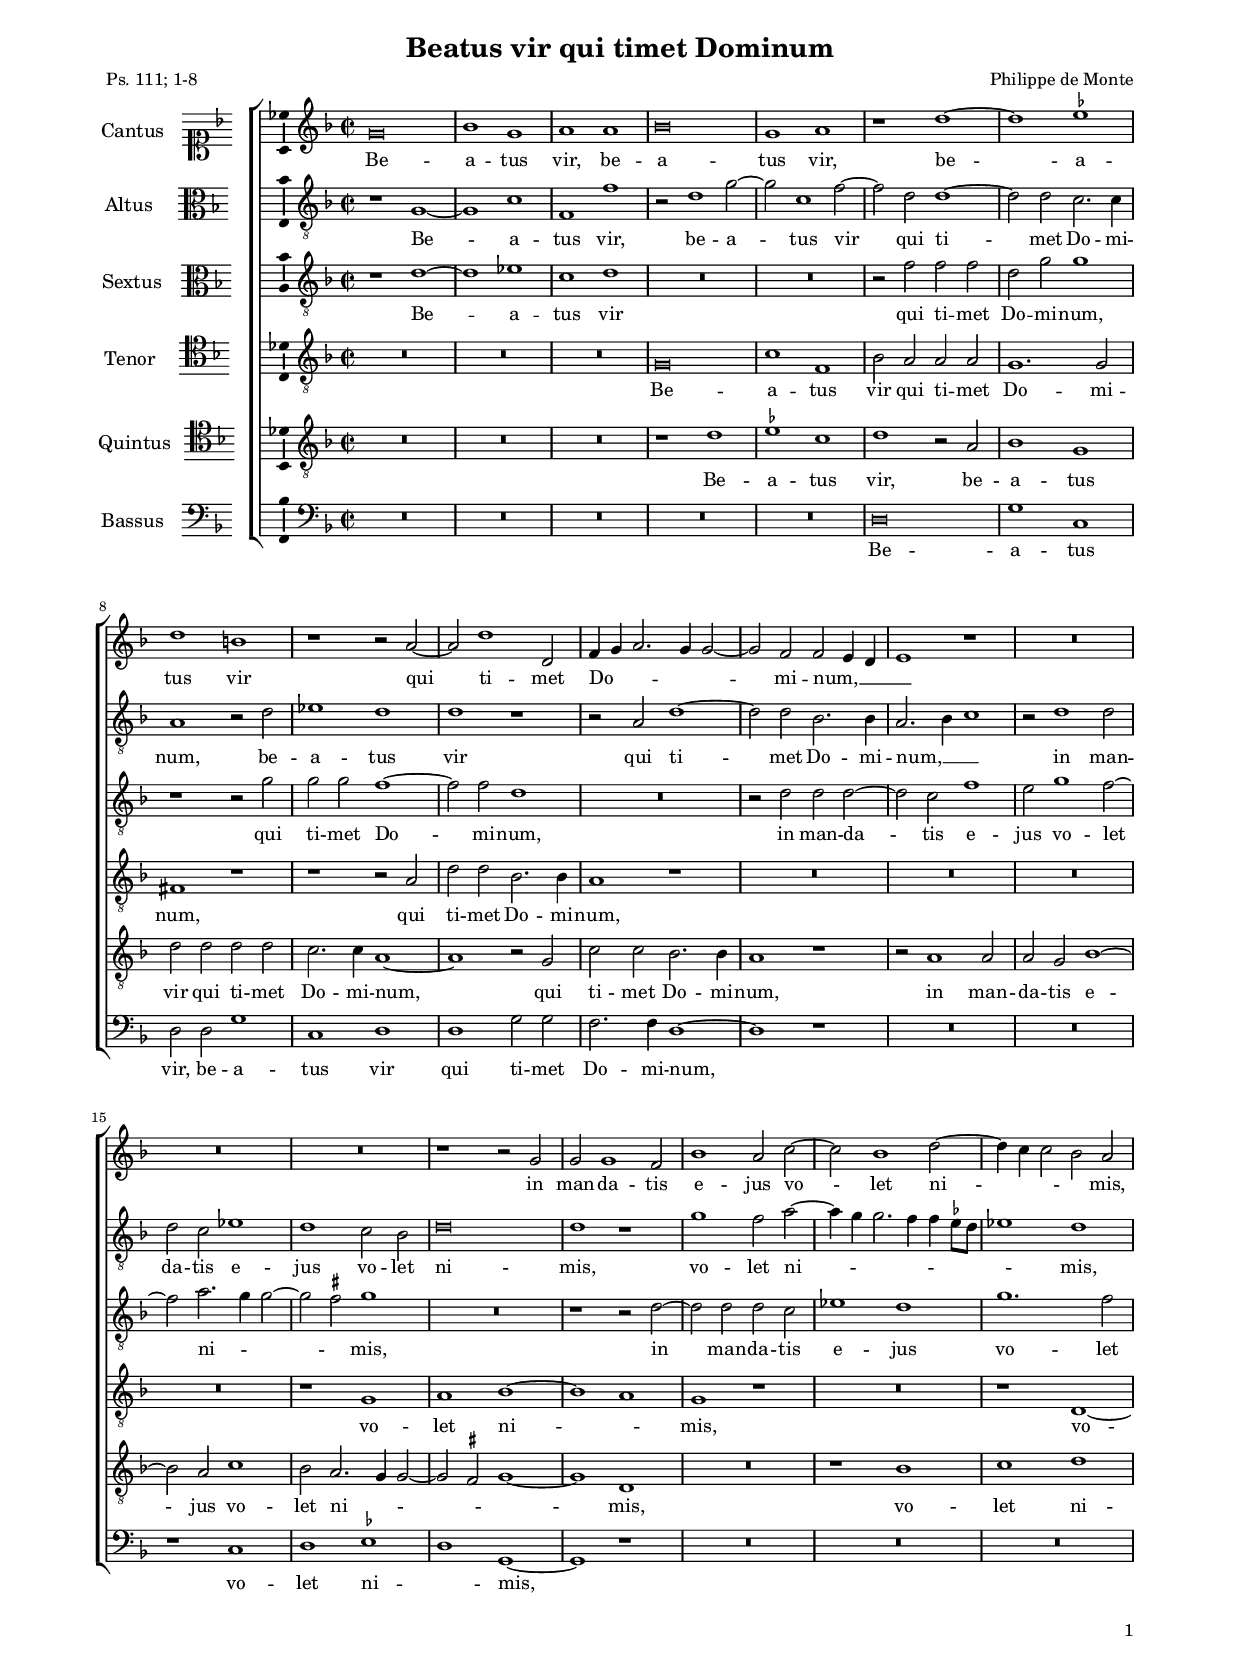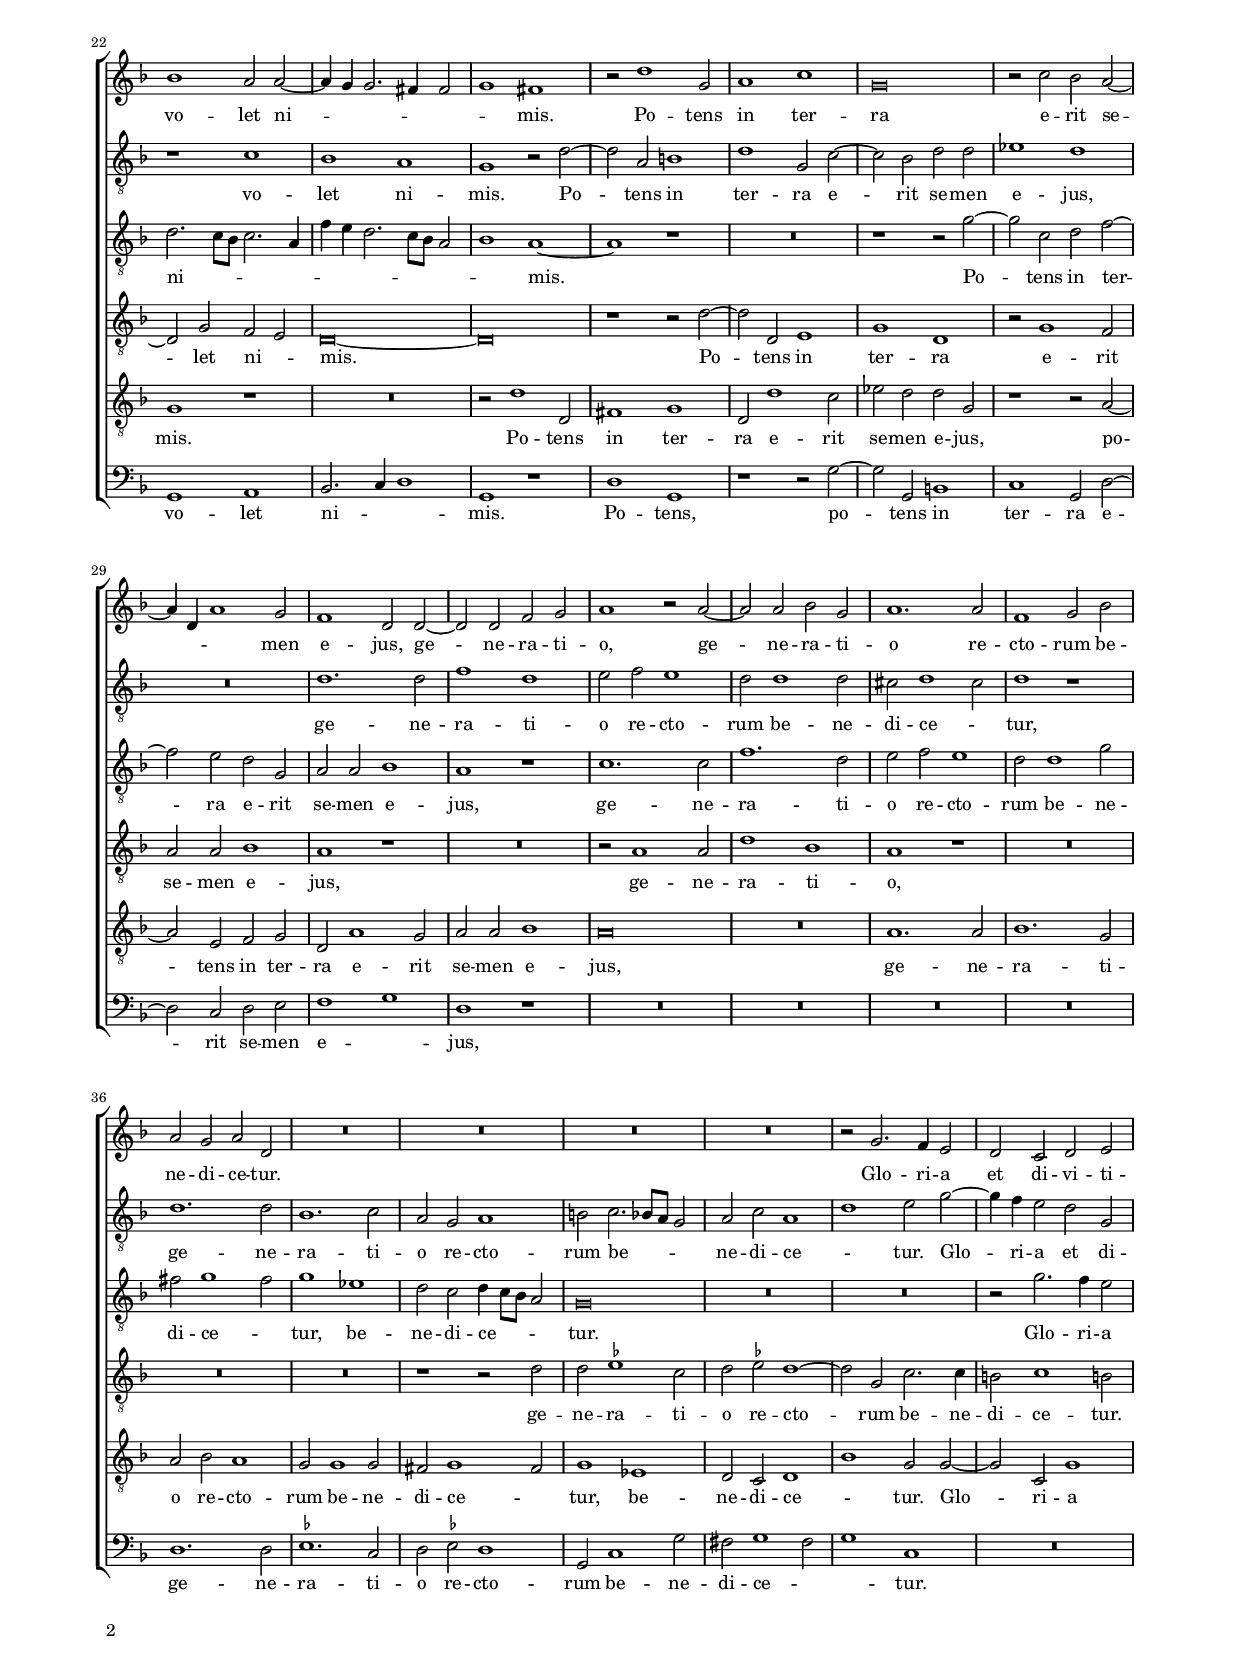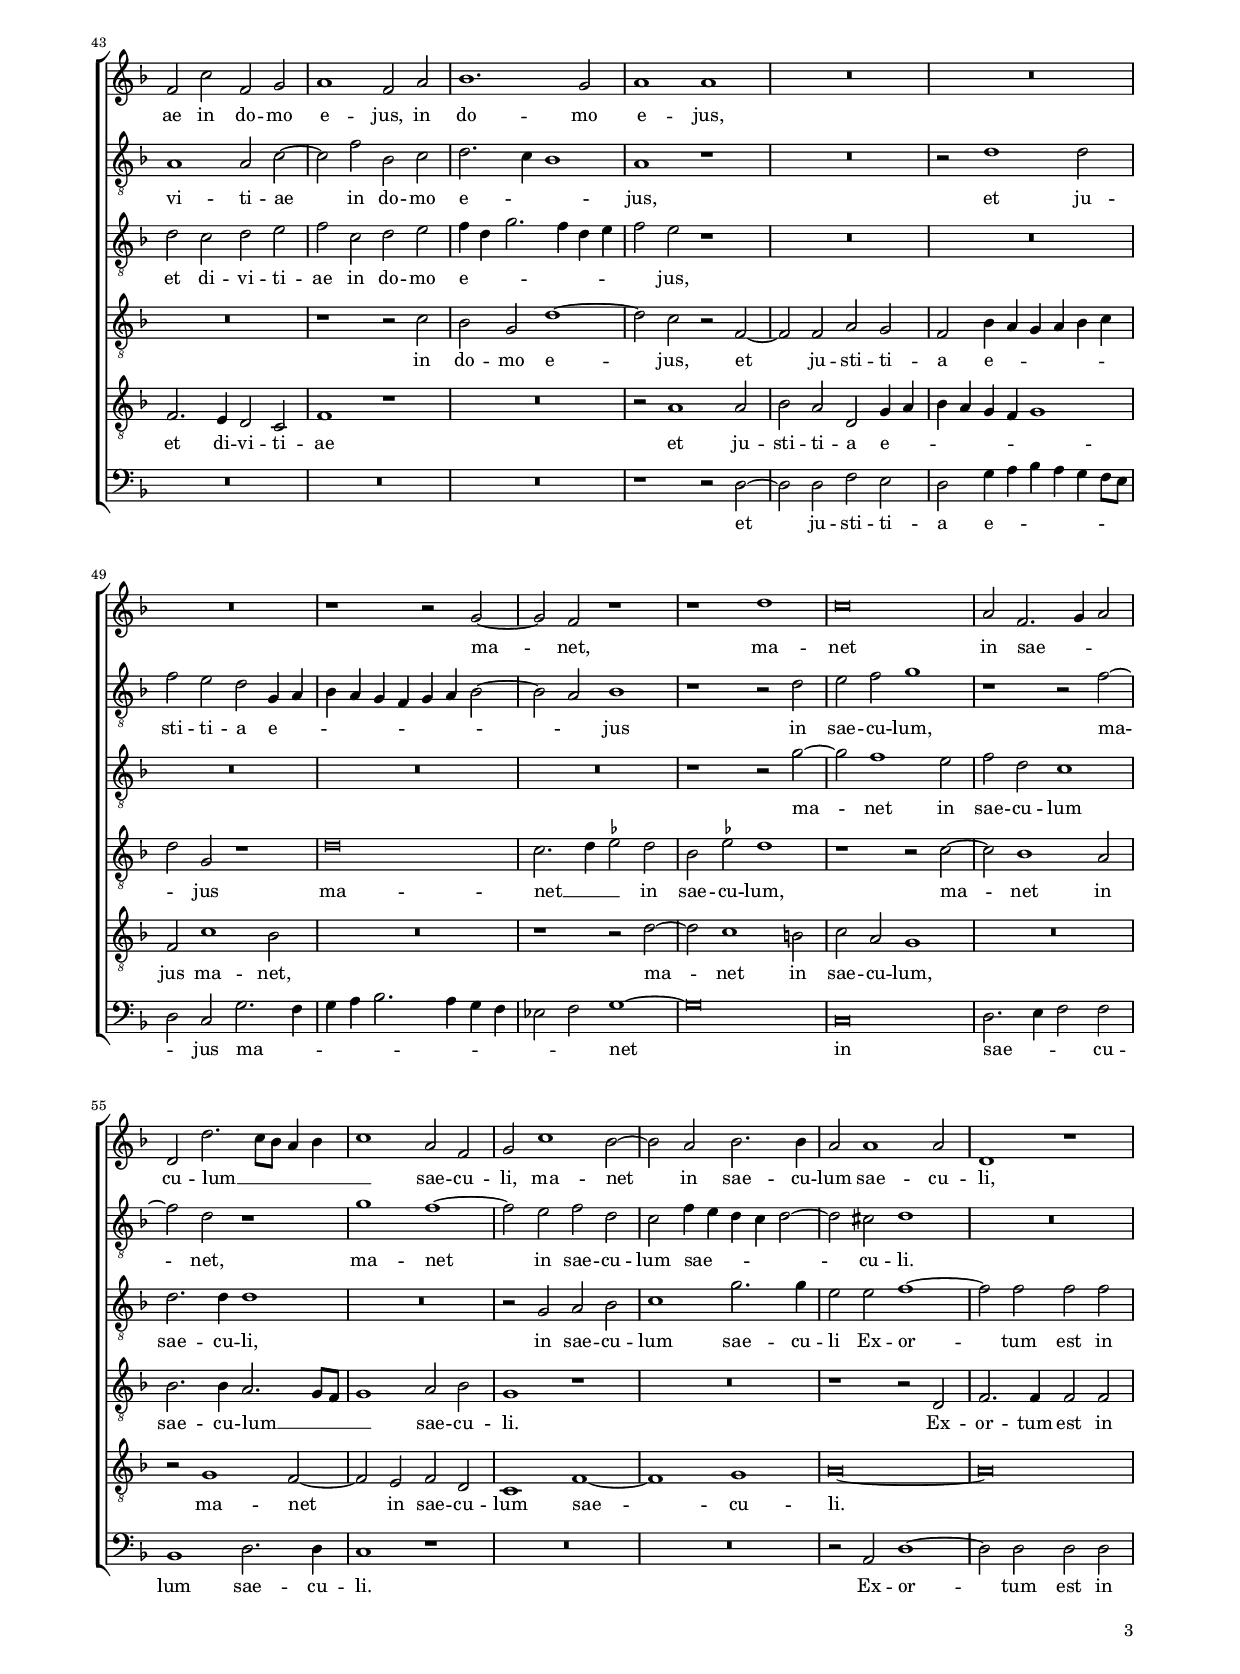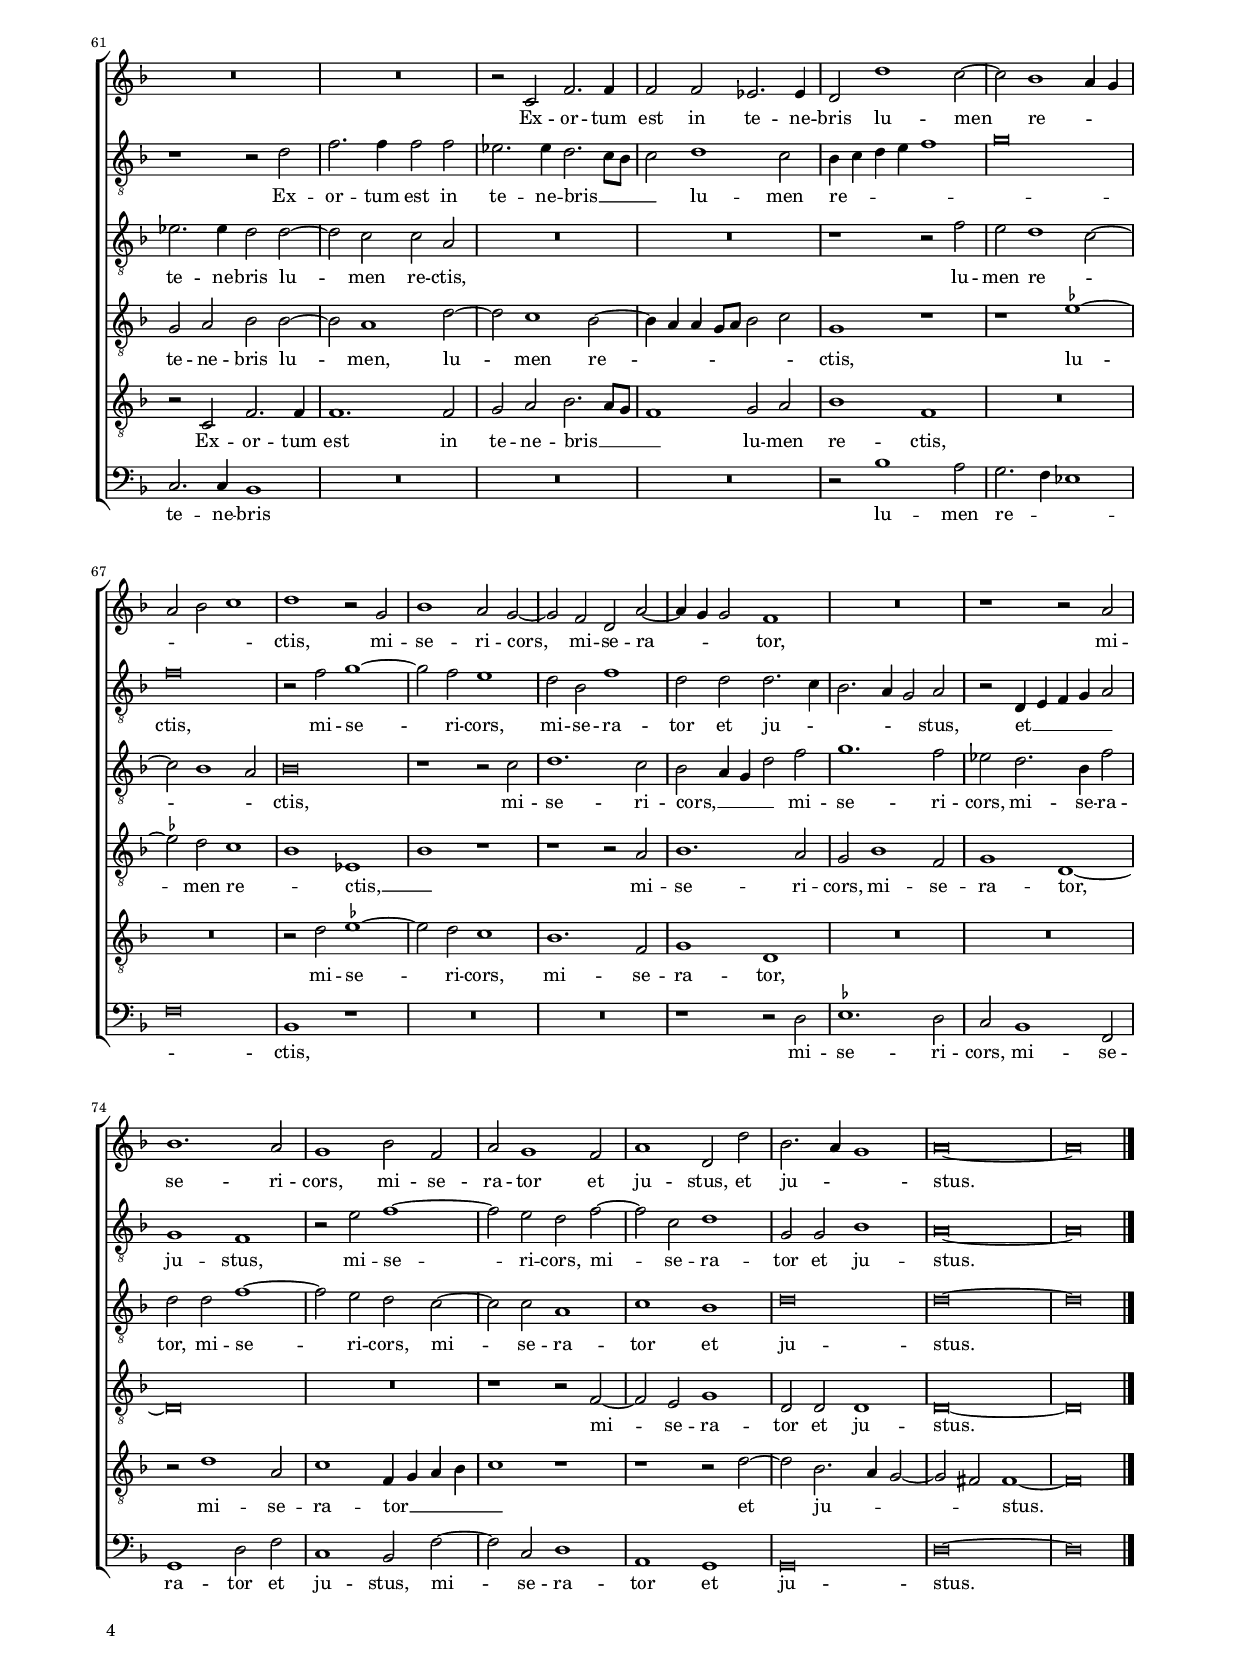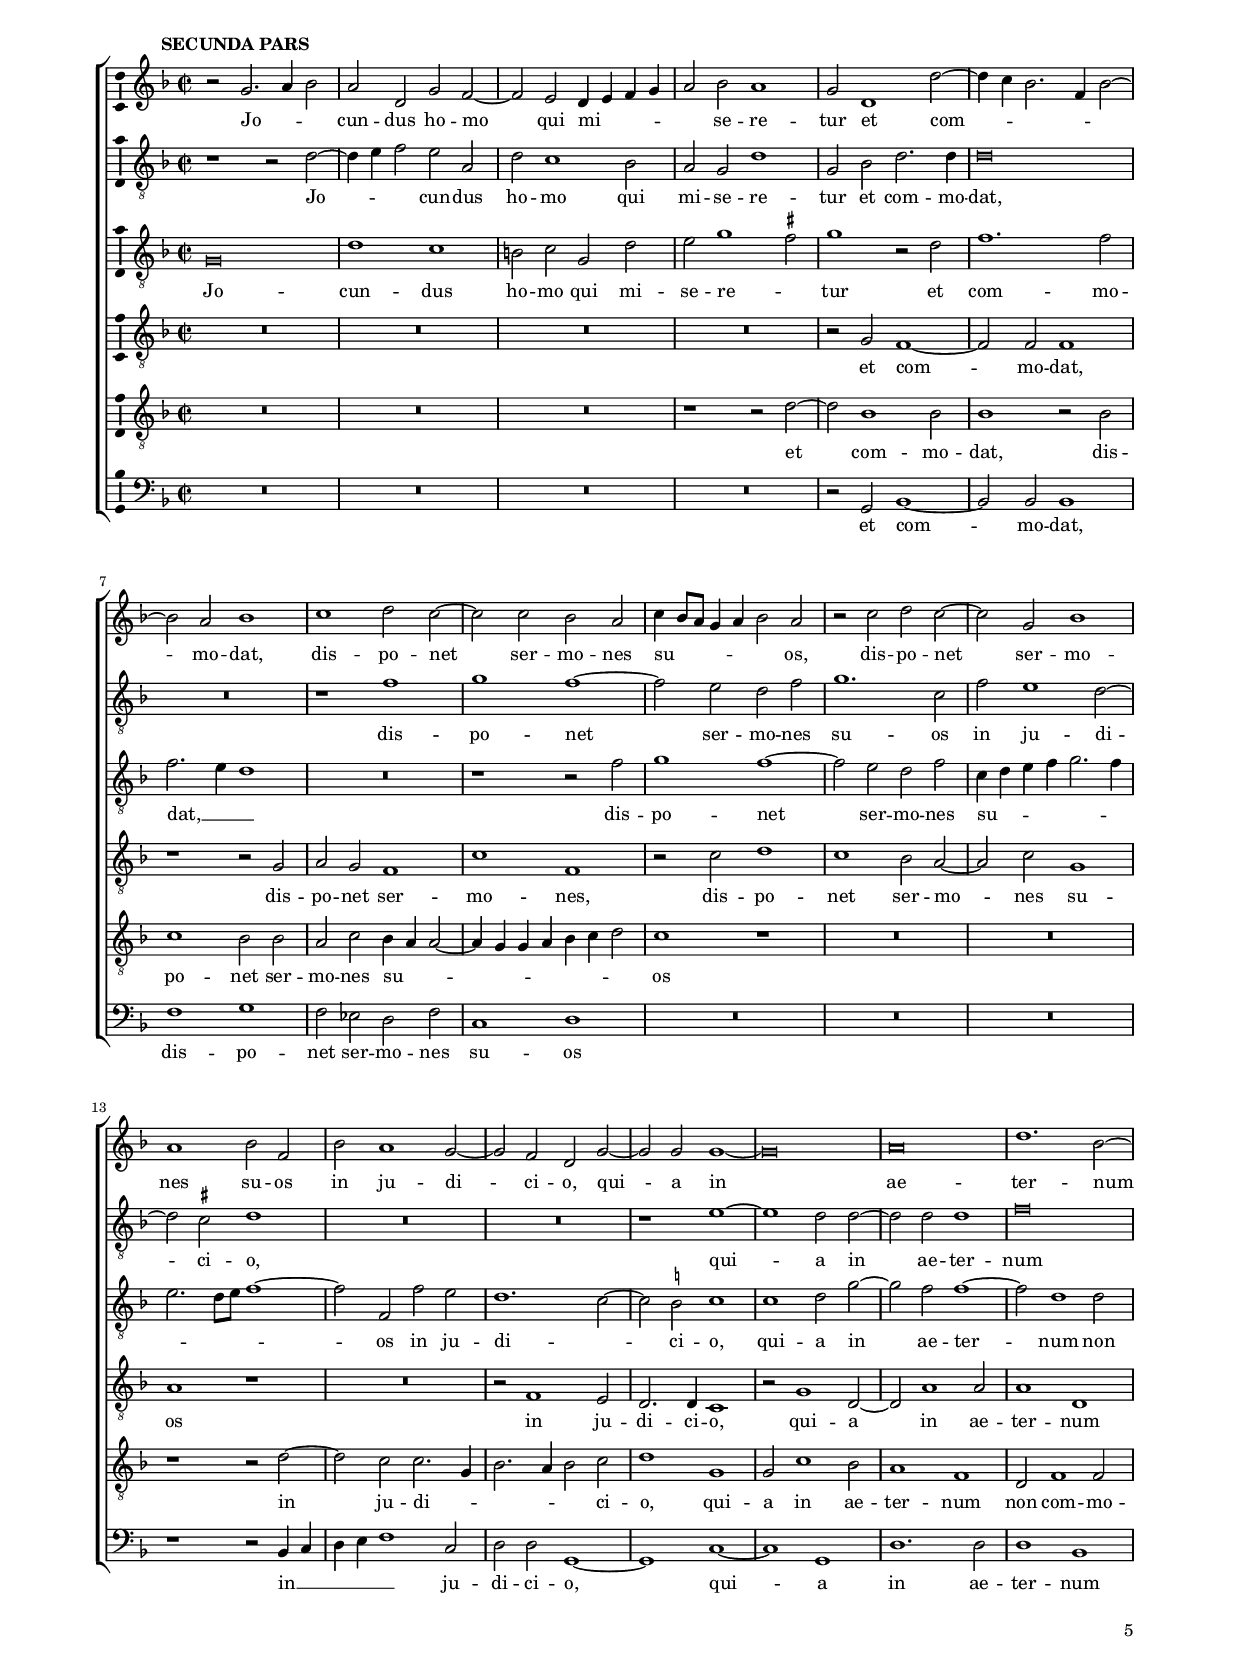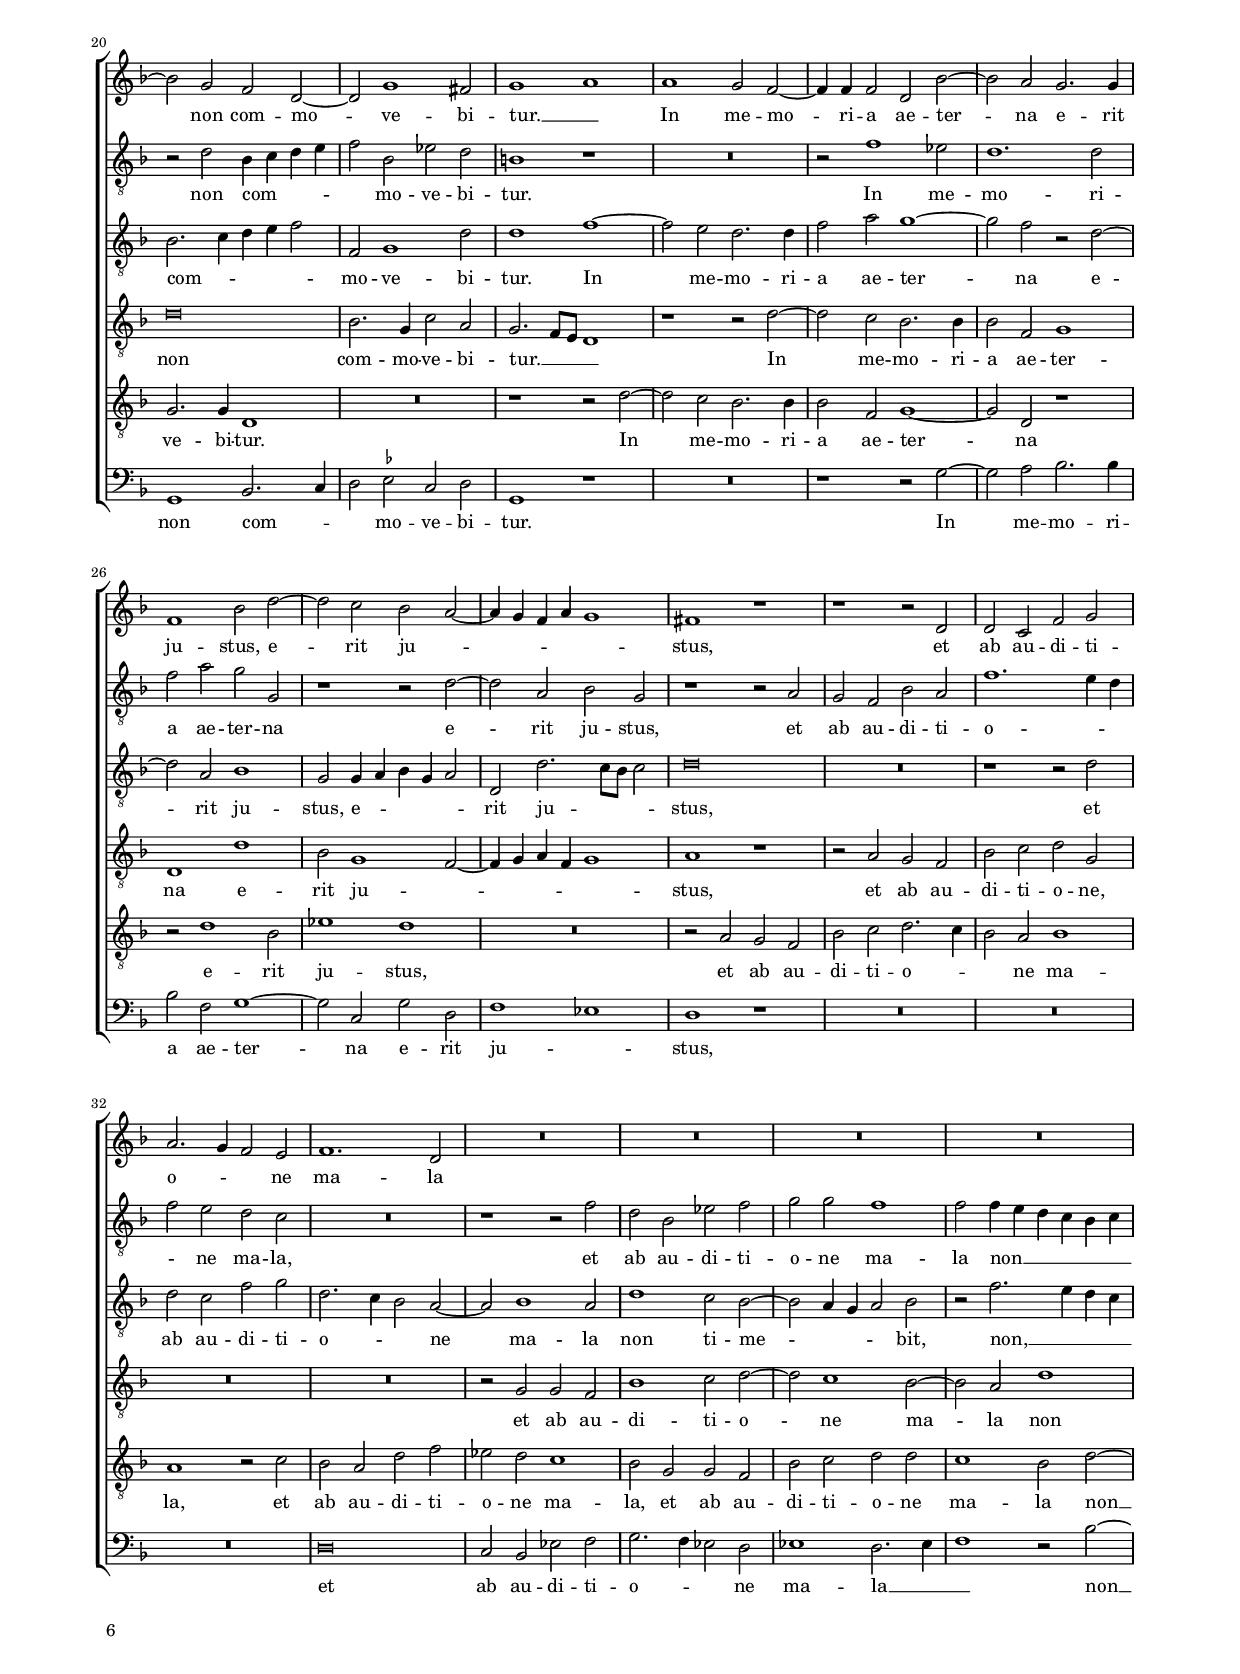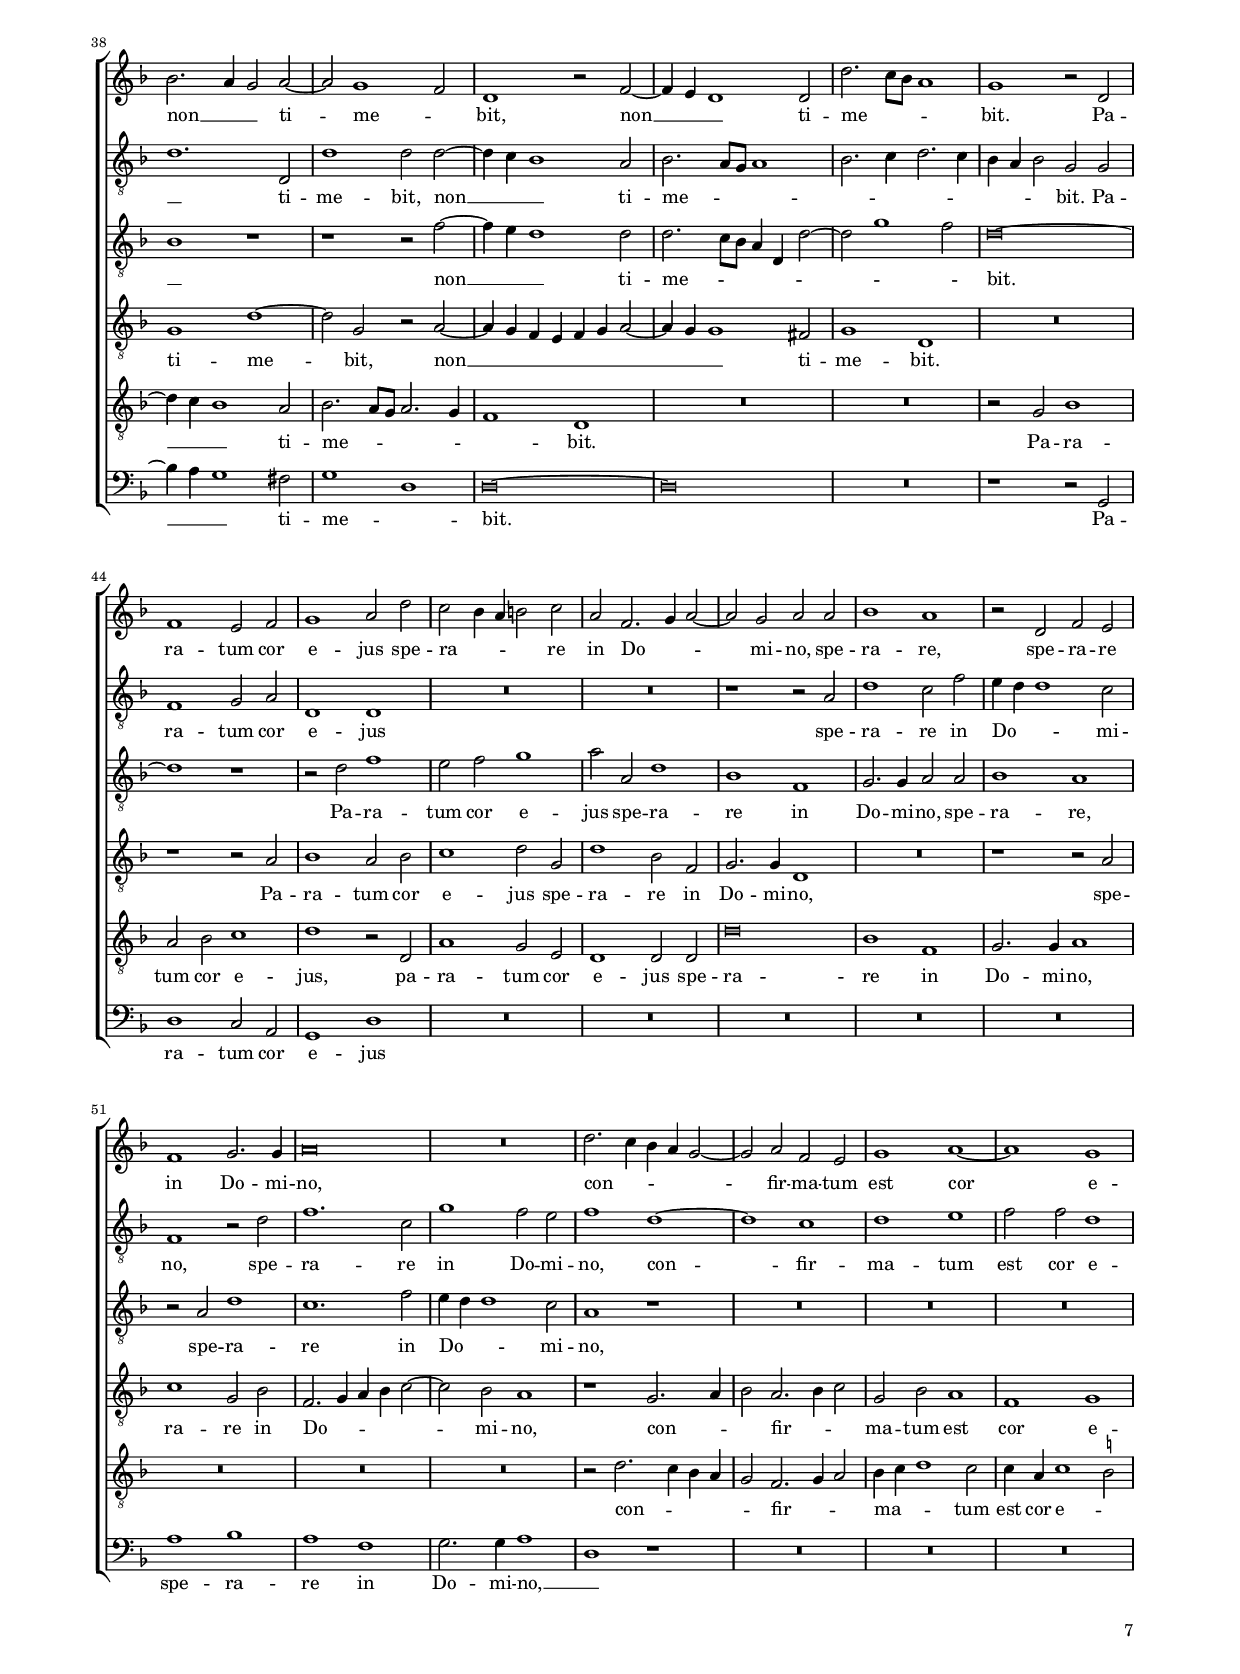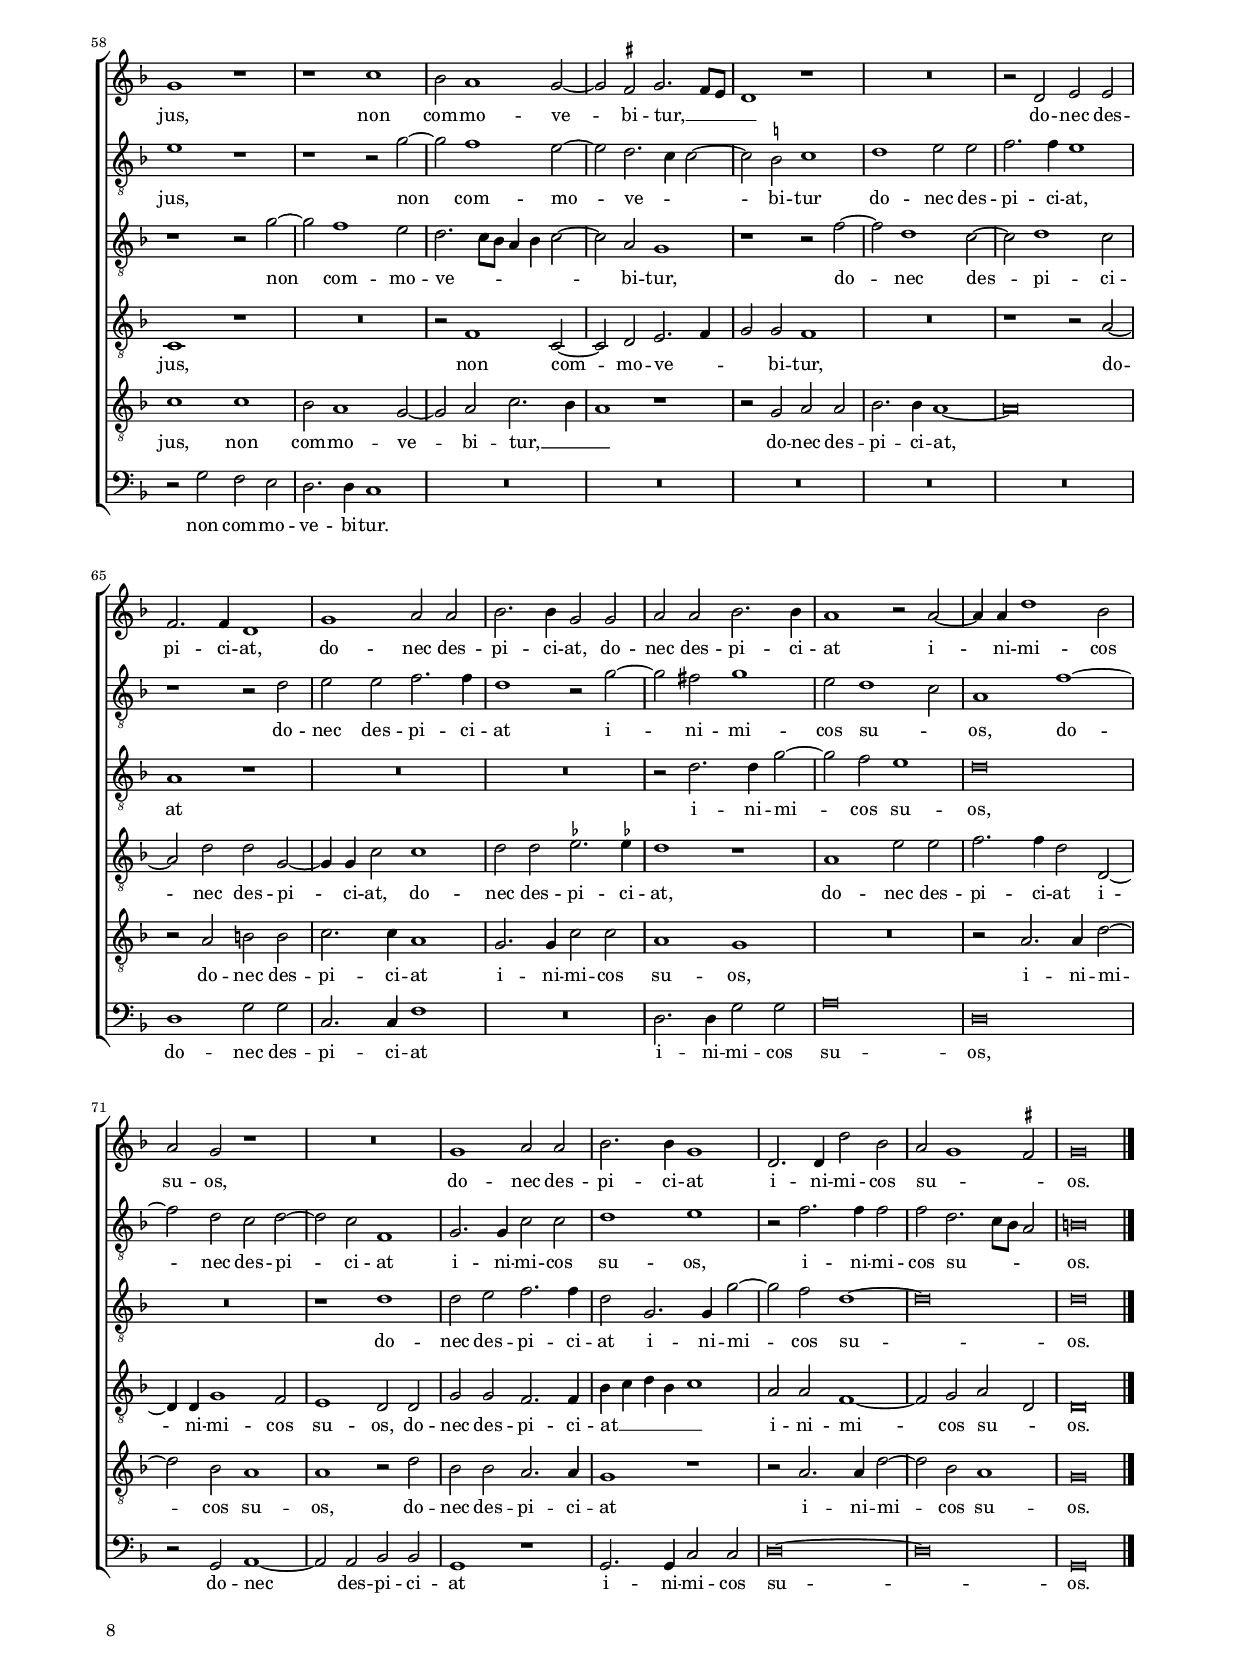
\header
{
  title="Beatus vir qui timet Dominum"
  poet = "Ps. 111; 1-8"
  composer="Philippe de Monte"
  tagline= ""
}

\version "2.22.2"
\language deutsch
#(set-global-staff-size 15)
% #(set-default-paper-size "letter")
#(ly:set-option 'point-and-click #f)


	ficta = { \once \set suggestAccidentals = ##t }
	
	forget = #(define-music-function (music) (ly:music?) #{
		\accidentalStyle forget
		$music
		\accidentalStyle default
		#})


\paper
	{
	top-margin = 1.5 \cm
	bottom-margin = 1 \cm
	left-margin = 1.8 \cm
	right-margin = 1.8 \cm
	ragged-bottom = ##f
	ragged-last-bottom = ##f
	print-page-number = ##f
	score-system-spacing = #'((basic-distance . 17) (minimum-distance . 14) (padding . 5) (strechability . 250))
	system-system-spacing = #'((basic-distance . 17) (minimum-distance . 14) (padding . 5) (strechability . 250))
    oddFooterMarkup=\markup   \fill-line { "" \fromproperty #'page:page-number-string }
    evenFooterMarkup=\markup  \fill-line { \fromproperty #'page:page-number-string "" }
    last-bottom-spacing = #'((basic-distance . 12) (minimum-distance . 7) (padding . 4))
	systems-per-page = 3
%   page-count = 6
%	min-systems-per-page = 3
	}

global = {
    % \set Staff.autoBeaming = ##f
	\key f \major
	\time 2/2 \set Score.measureLength = #(ly:make-moment 2/1)
    \set Score.tempoHideNote = ##t
    \tempo 2 = 90
    \skip 1*2*80 \bar "|."
	}


incipitcantus = \markup { \score {
	{
	\set Staff.instrumentName = \markup { \fontsize #1 "Cantus" }
	\key f \major
	\clef soprano
	s4 \bar ""
	}
	\layout  {
	raggedright = ##t
	indent = 1.6 \cm
	line-width = 2.4 \cm
	\context { \Staff \remove Time_signature_engraver }
	\override Staff.Clef.Y-extent = #'(0 . 0)
	}} \hspace #1 }

     
incipitaltus = \markup { \score {
	{
	\set Staff.instrumentName = \markup { \fontsize #1 "Altus" }
	\key f \major
	\clef alto
	s4 \bar ""
	}
	\layout  {
	raggedright = ##t
	indent = 1.6 \cm
	line-width = 2.4 \cm
	\context { \Staff \remove Time_signature_engraver }
	\override Staff.Clef.Y-extent = #'(0 . 0)
	}} \hspace #1 }


incipitsextus = \markup { \score {
	{
	\set Staff.instrumentName = \markup { \fontsize #1 "Sextus" }
	\key f \major
	\clef alto
	s4 \bar ""
	}
	\layout  {
	raggedright = ##t
	indent = 1.6 \cm
	line-width = 2.4 \cm
	\context { \Staff \remove Time_signature_engraver }
	\override Staff.Clef.Y-extent = #'(0 . 0)
	}} \hspace #1 }


incipittenor = \markup { \score {
	{
	\set Staff.instrumentName = \markup { \fontsize #1 "Tenor" }
	\key f \major
	\clef tenor
	s4 \bar ""
	}
	\layout  {
	raggedright = ##t
	indent = 1.6 \cm
	line-width = 2.4 \cm
	\context { \Staff \remove Time_signature_engraver }
	\override Staff.Clef.Y-extent = #'(0 . 0)
	}} \hspace #1 }
      
      
incipitquintus = \markup { \score {
	{
	\set Staff.instrumentName = \markup { \fontsize #1 "Quintus" }
	\key f \major
	\clef tenor
	s4 \bar ""
	}
	\layout  {
	raggedright = ##t
	indent = 1.6 \cm
	line-width = 2.4 \cm
	\context { \Staff \remove Time_signature_engraver }
	\override Staff.Clef.Y-extent = #'(0 . 0)
	}} \hspace #1 }
      
      
incipitbassus = \markup { \score {
	{
	\set Staff.instrumentName = \markup { \fontsize #1 "Bassus" }
	\key f \major
	\clef bass
	s4 \bar ""
	}
	\layout  {
	raggedright = ##t
	indent = 1.6 \cm
	line-width = 2.4 \cm
	\context { \Staff \remove Time_signature_engraver }
	\override Staff.Clef.Y-extent = #'(0 . 0)
	}} \hspace #1 }


cantus =  \relative c''
	{
	g\breve
	b1 g
	a1 a
	b\breve
%5
	g1 a |
	r1 d~
	d1 \ficta es
	d1 h
	r1 r2 a~
%10
	a2 d1 d,2 |
	f4 g a2. g4 g2~
	g2 f f e4 d
	e1 r
	R\breve
%15
	R\breve |
	R\breve
	r1 r2 g
	g2 g1 f2
	b1 a2 c~
%20
	c2 b1 d2~ |
	d4 c c2 b a
	b1 a2 a~
	a4 g g2. fis4 fis2
	g1 fis
%25
	r2 d'1 g,2 |
	a1 c
	g\breve
	r2 c b a~
	a4 d, a'1 g2
%30
	f1 d2 d~ |
	d2 d f g
	a1 r2 a~
	a2 a b g
	a1. a2
%35
	f1 g2 b |
	a2 g a d,
	R\breve
	R\breve
	R\breve
%40
	R\breve |
	r2 g2. f4 e2
	d2 c d e
	f2 c' f, g
	a1 f2 a
%45
	b1. g2 |
	a1 a
	R\breve
	R\breve
	R\breve
%50
	r1 r2 g~ |
	g2 f r1
	r1 d'
	c\breve
	a2 f2. g4 a2
%55
	d,2 d'2. c8 b a4 b |
	c1 a2 f
	g2 c1 b2~
	b2 a b2. b4
	a2 a1 a2
%60
	d,1 r |
	R\breve
	R\breve
	r2 c f2. f4
	f2 f es2. es4
%65
	d2 d'1 c2~ |
	c2 b1 a4 g
	a2 b c1
	d1 r2 g,
	b1 a2 g~
%70
	g2 f d a'~ |
	a4 g g2 f1
	R\breve
	r1 r2 a
	b1. a2
%75
	g1 b2 f |
	a2 g1 f2
	a1 d,2 d'
	b2. a4 g1
	a\breve~
%80
	a\breve |
	}


altus = \relative c'
	{
	r1 g~
	g1 c
	f,1 f'
	r2 d1 g2~
%5
	g2 c,1 f2~ |
	f2 d d1~
	d2 d c2. c4
	a1 r2 d
	es1 d
%10
	d1 r |
	r2 a d1~
	d2 d b2. b4
	a2. b4 c1
	r2 d1 d2
%15
	d2 c es1 |
	d1 c2 b
	d\breve
	d1 r
	g1 f2 a~
%20
	a4 g g2. f4 f \ficta es8 d |
	es1 d
	r1 c
	b1 a
	g1 r2 d'~
%25
	d2 a h1 |
	d1 g,2 c~
	c2 b d d
	es1 d
	R\breve
%30
	d1. d2 |
	f1 d
	e2 f e1
	d2 d1 d2
	cis2 d1 cis2
%35
	d1 r |
	d1. d2
	b1. c2
	a2 g a1
	h2 c2. b8 a g2
%40
	a2 c a1 |
	d1 e2 g~
	g4 f e2 d g,
	a1 a2 c~
	c2 f b, c
%45
	d2. c4 b1 |
	a1 r
	R\breve
	r2 d1 d2
	f2 e d g,4 a
%50
	b4 a g f g a b2~ |
	b2 a b1
	r1 r2 d
	e2 f g1
	r1 r2 f~
%55
	f2 d r1 |
	g1 f~
	f2 e f d
	c2 f4 e d c d2~
	d2 cis d1
%60
	R\breve |
	r1 r2 d
	f2. f4 f2 f
	es2. es4 d2. c8 b
	c2 d1 c2
%65
	b4 c d e f1 |
	g\breve
	f\breve
	r2 f g1~
	g2 f e1
%70
	d2 b f'1 |
	d2 d d2. c4
	b2. a4 g2 a
	r2 d,4 e f g a2
	g1 f
%75
	r2 e' f1~ |
	f2 e d f~
	f2 c d1
	g,2 g b1
	a\breve~
%80
	a\breve |
	}


sextus =  \relative c'
	{
	r1 d~
	d1 es
	c1 d
	R\breve
%5
	R\breve |
	r2 f f f
	d2 g g1
	r1 r2 g
	g2 g f1~
%10
	f2 f d1 |
	R\breve
	r2 d d d~
	d2 c f1
	e2 g1 f2~
%15
	f2 a2. g4 g2~ |
	g2 \ficta fis g1
	R\breve
	r1 r2 d~
	d2 d d c
%20
	es1 d |
	g1. f2
	d2. c8 b c2. a4
	f'4 e d2. c8 b a2
	b1 a~
%25
	a1 r |
	R\breve
	r1 r2 g'~
	g2 c, d f~
	f2 e d g,
%30
	a2 a b1 |
	a1 r
	c1. c2
	f1. d2
	e2 f e1
%35
	d2 d1 g2 |
	fis2 g1 fis2
	g1 es
	d2 c d4 c8 b a2
	g\breve
%40
	R\breve |
	R\breve
	r2 g'2. f4 e2
	d2 c d e
	f2 c d e
%45
	f4 d g2. f4 d e |
	f2 e r1
	R\breve
	R\breve
	R\breve
%50
	R\breve |
	R\breve
	r1 r2 g~
	g2 f1 e2
	f2 d c1
%55
	d2. d4 d1 |
	R\breve
	r2 g, a b
	c1 g'2. g4
	e2 e f1~
%60
	f2 f f f |
	es2. es4 d2 d~
	d2 c c a
	R\breve
	R\breve
%65
	r1 r2 f' |
	e2 d1 c2~
	c2 b1 a2
	b\breve
	r1 r2 c
%70
	d1. c2 |
	b2 a4 g d'2 f
	g1. f2
	es2 d2. b4 f'2
	d2 d f1~
%75
	f2 e d c~ |
	c2 c a1
	c1 b
	d\breve
	d\breve~
%80
	d\breve |
	}


tenor =  \relative c'
	{
	R\breve
	R\breve
	R\breve
	g\breve
%5
	c1 f, |
	b2 a a a
	g1. g2
	fis1 r
	r1 r2 a
%10
	d2 d b2. b4 |
	a1 r
	R\breve
	R\breve
	R\breve
%15
	R\breve |
	r1 g
	a1 b~
	b1 a
	g1 r
%20
	R\breve |
	r1 d~
	d2 g f e
	d\breve~
	d\breve
%25
	r1 r2 d'~ |
	d2 d, e1
	g1 d
	r2 g1 f2
	a2 a b1
%30
	a1 r |
	R\breve
	r2 a1 a2
	d1 b
	a1 r
%35
	R\breve |
	R\breve
	R\breve
	r1 r2 d
	d2 \ficta es1 c2
%40
	d2 \ficta es d1~ |
	d2 g, c2. c4
	h2 c1 h!2
	R\breve
	r1 r2 c
%45
	b2 g d'1~ |
	d2 c r f,~
	f2 f a g
	f2 b4 a g a b c
	d2 g, r1
%50
	d'\breve |
	c2. d4 \ficta es2 d
	b2 \ficta es d1
	r1 r2 c~
	c2 b1 a2
%55
	b2. b4 a2. g8 f |
	g1 a2 b
	g1 r
	R\breve
	r1 r2 d
%60
	f2. f4 f2 f |
	g2 a b b~
	b2 a1 d2~
	d2 c1 b2~
	b4 a a g8 a b2 c
%65
	g1 r |
	r1 \ficta es'~
	\ficta es2 d c1
	b1 es,
	b'1 r
%70
	r1 r2 a |
	b1. a2
	g2 b1 f2
	g1 d~
	d\breve
%75
	R\breve |
	r1 r2 f~
	f2 e g1
	d2 d d1
	d\breve~
%80
	d\breve |
	}


quintus  =  \relative c'
	{
	R\breve
	R\breve
	R\breve
	r1 d
%5
	\ficta es1 c |
	d1 r2 a
	b1 g
	d'2 d d d
	c2. c4 a1~
%10
	a1 r2 g |
	c2 c b2. b4
	a1 r
	r2 a1 a2
	a2 g b1~
%15
	b2 a c1 |
	b2 a2. g4 g2~
	g2 \ficta fis g1~
	g1 d
	R\breve
%20
	r1 b' |
	c1 d
	g,1 r
	R\breve
	r2 d'1 d,2
%25
	fis1 g |
	d2 d'1 c2
	es2 d d g,
	r1 r2 a~
	a2 e f g
%30
	d2 a'1 g2 |
	a2 a b1
	a\breve
	R\breve
	a1. a2
%35
	b1. g2
	a2 b a1 |
	g2 g1 g2
	fis2 g1 fis2
	g1 es
%40
	d2 c d1
	b'1 g2 g~ |
	g2 c, g'1
	f2. e4 d2 c
	f1 r
%45
	R\breve
	r2 a1 a2 |
	b2 a d, g4 a
	b4 a g f g1
	f2 c'1 b2
%50
	R\breve
	r1 r2 d~ |
	d2 c1 h2
	c2 a g1
	R\breve
%55
	r2 g1 f2~
	f2 e f d |
	c1 f~
	f1 g
	a\breve~
%60
	a\breve
	r2 c, f2. f4 |
	f1. f2
	g2 a b2. a8 g
	f1 g2 a
%65
	b1 f
	R\breve |
	R\breve
	r2 d' \ficta es1~
	\ficta es2 d c1
%70
	b1. f2
	g1 d |
	R\breve
	R\breve
	r2 d'1 a2
%75
	c1 f,4 g a b
	c1 r |
	r1 r2 d~
	d2 b2. a4 g2~
	g2 fis fis1~
%80
	fis\breve |
	}


bassus  =  \relative c
	{
	R\breve
	R\breve
	R\breve
	R\breve
%5
	R\breve |
	d\breve
	g1 c,
	d2 d g1
	c,1 d
%10
	d1 g2 g |
	f2. f4 d1~
	d1 r
	R\breve
	R\breve
%15
	r1 c |
	d1 \ficta es
	d1 g,~
	g1 r
	R\breve
%20
	R\breve |
	R\breve
	g1 a
	b2. c4 d1
	g,1 r
%25
	d'1 g, |
	r1 r2 g'~
	g2 g, h1
	c1 g2 d'~
	d2 c d e
%30
	f1 g |
	d1 r
	R\breve
	R\breve
	R\breve
%35
	R\breve |
	d1. d2
	\ficta es1. c2
	d2 \ficta es d1
	g,2 c1 g'2
%40
	fis2 g1 fis2 |
	g1 c,
	R\breve
	R\breve
	R\breve
%45
	R\breve |
	r1 r2 d~
	d2 d f e
	d2 g4 a b a g f8 e
	d2 c g'2. f4
%50
	g4 a b2. a4 g f |
	es2 f g1~
	g\breve
	c,\breve
	d2. e4 f2 f
%55
	b,1 d2. d4 |
	c1 r
	R\breve
	R\breve
	r2 a d1~
%60
	d2 d d d |
	c2. c4 b1
	R\breve
	R\breve
	R\breve
%65
	r2 b'1 a2 |
	g2. f4 es1
	f\breve
	b,1 r
	R\breve
%70
	R\breve |
	r1 r2 d
	\ficta es1. d2
	c2 b1 f2
	g1 d'2 f
%75
	c1 b2 f'~ |
	f2 c d1
	a1 g
	g\breve
	d'\breve~
%80
	d\breve |
	}


lyricscantus = \lyricmode {
	Be -- a -- tus vir,
    be -- a -- tus vir,
    be -- a -- tus vir
    qui ti -- met Do -- _ _ _ _ mi -- num, __ _ _ _
    in man -- da -- tis e -- jus vo -- let ni -- _ _ _ mis,
    vo -- let ni -- _ _ _ _ _ mis.
    Po -- tens in ter -- ra e -- rit se -- _ _ men e -- jus,
    ge -- ne -- ra -- ti -- o,
    ge -- ne -- ra -- ti -- o re -- cto -- rum be -- ne -- di -- ce -- tur.
    Glo -- ri -- a et di -- vi -- ti -- ae in do -- mo e -- jus,
    in do -- mo e -- jus,
    ma -- net,
    ma -- net in sae -- _ _ cu -- lum __ _ _ _ _ _ sae -- cu -- li,
    ma -- net in sae -- cu -- lum sae -- cu -- li,
    Ex -- or -- tum est in te -- ne -- bris lu -- men re -- _ _ _ _ _ ctis,
    mi -- se -- ri -- cors, mi -- se -- ra -- _ _ tor,
    mi -- se -- ri -- cors, mi -- se -- ra -- tor et ju -- stus,
    et ju -- _ _ stus.
    }


lyricsaltus = \lyricmode {
	Be -- a -- tus vir,
    be -- a -- tus vir
    qui ti -- met Do -- mi -- num,
    be -- a -- tus vir qui ti -- met Do -- mi -- num, __ _ _
    in man -- da -- tis e -- jus vo -- let ni -- mis,
    vo -- let ni -- _ _ _ _ _ _ _ mis,
    vo -- let ni -- mis.
    Po -- tens in ter -- ra e -- rit se -- men e -- jus,
    ge -- ne -- ra -- ti -- o re -- cto -- rum be -- ne -- di -- ce -- _ tur,
    ge -- ne -- ra -- ti -- o re -- cto -- rum be -- _ _ _ ne -- di -- ce -- _ tur.
    Glo -- ri -- a et di -- vi -- ti -- ae in do -- mo e -- _ _ jus,
    et ju -- sti -- ti -- a e -- _ _ _ _ _ _ _ _ _ jus
    in sae -- cu -- lum,
    ma -- net,
    ma -- net in sae -- cu -- lum sae -- _ _ _ _ cu -- li.
    Ex -- or -- tum est in te -- ne -- bris __ _ _ _ lu -- men re -- _ _ _ _ _ ctis,
    mi -- se -- ri -- cors, mi -- se -- ra -- tor et ju -- _ _ _ _ stus,
    et __ _ _ _ _ ju -- stus,
    mi -- se -- ri -- cors, mi -- se -- ra -- tor et ju -- stus.
	}
	
	
lyricssextus = \lyricmode {
	Be -- a -- tus vir qui ti -- met Do -- mi -- num,
    qui ti -- met Do -- mi -- num,
    in man -- da -- tis e -- jus vo -- let ni -- _ _ _ mis,
    in man -- da -- tis e -- jus vo -- let ni -- _ _ _ _ _ _ _ _ _ _ _ mis.
    Po -- tens in ter -- ra e -- rit se -- men e -- jus,
    ge -- ne -- ra -- ti -- o re -- cto -- rum be -- ne -- di -- ce -- _ tur,
    be -- ne -- di -- ce -- _ _ _ tur.
    Glo -- ri -- a et di -- vi -- ti -- ae in do -- mo e -- _ _ _ _ _ _ jus,
    ma -- net in sae -- cu -- lum sae -- cu -- li,
    in sae -- cu -- lum sae -- cu -- li
    Ex -- or -- tum est in te -- ne -- bris lu -- men re -- ctis,
    lu -- men re -- _ _ _ ctis,
    mi -- se -- ri -- cors, __ _ _ _ 
    mi -- se -- ri -- cors, mi -- se -- ra -- tor,
    mi -- se -- ri -- cors, mi -- se -- ra -- tor et ju -- stus.
	}


lyricstenor = \lyricmode {
	Be -- a -- tus vir qui ti -- met Do -- mi -- num,
    qui ti -- met Do -- mi -- num,
    vo -- let ni -- _ mis,
    vo -- let ni -- _ mis.
    Po -- tens in ter -- ra e -- rit se -- men e -- jus,
    ge -- ne -- ra -- ti -- o,
    ge -- ne -- ra -- ti -- o re -- cto -- rum be -- ne -- di -- ce -- tur.
    in do -- mo e -- jus,
    et ju -- sti -- ti -- a e -- _ _ _ _ _ _ jus
    ma -- net __ _ _ in sae -- cu -- lum,
    ma -- net in sae -- cu -- lum __ _ _ _ sae -- cu -- li.
    Ex -- or -- tum est in te -- ne -- bris lu -- men,
    lu -- men re -- _ _ _ _ _ _ ctis,
    lu -- men re -- _ ctis, __ _
    mi -- se -- ri -- cors, mi -- se -- ra -- tor,
    mi -- se -- ra -- tor et ju -- stus.
	}


lyricsquintus = \lyricmode {
	Be -- a -- tus vir,
    be -- a -- tus vir
    qui ti -- met Do -- mi -- num,
    qui ti -- met Do -- mi -- num,
    in man -- da -- tis e -- jus vo -- let ni -- _ _ _ _ mis,
    vo -- let ni -- mis.
    Po -- tens in ter -- ra e -- rit se -- men e -- jus,
    po -- tens in ter -- ra e -- rit se -- men e -- jus,
    ge -- ne -- ra -- ti -- o re -- cto -- rum be -- ne -- di -- ce -- _ tur,
    be -- ne -- di -- ce -- _ tur.
    Glo -- ri -- a et di -- vi -- ti -- ae
    et ju -- sti -- ti -- a e -- _ _ _ _ _ _ jus ma -- net,
    ma -- net in sae -- cu -- lum,
    ma -- net in sae -- cu -- lum sae -- cu -- li.
    Ex -- or -- tum est in te -- ne -- bris __ _ _ _ lu -- men re -- ctis,
    mi -- se -- ri -- cors, mi -- se -- ra -- tor,
    mi -- se -- ra -- tor __ _ _ _ _ et ju -- _ _ _ stus.
	}


lyricsbassus = \lyricmode {
	Be -- a -- tus vir,
    be -- a -- tus vir
    qui ti -- met Do -- mi -- num,
    vo -- let ni -- _ mis,
    vo -- let ni -- _ _ mis.
    Po -- tens,
    po -- tens in ter -- ra e -- rit se -- men e -- _ jus,
    ge -- ne -- ra -- ti -- o re -- cto -- rum be -- ne -- di -- ce -- _ _ tur.
    et ju -- sti -- ti -- a e -- _ _ _ _ _ _ _ jus
    ma -- _ _ _ _ _ _ _ _ _ net in sae -- _ _ cu -- lum sae -- cu -- li.
    Ex -- or -- tum est in te -- ne -- bris lu -- men re -- _ _ _ ctis,
    mi -- se -- ri -- cors, mi -- se -- ra -- tor et ju -- stus,
    mi -- se -- ra -- tor et ju -- stus.
	}


\score
{  
    \transpose c c {
	\new ChoirStaff \with { \override StaffGrouper.staff-staff-spacing.basic-distance = #12 }
	<<

	\new Staff << \global
	\new Voice="v1" {
		\set Staff.instrumentName=\incipitcantus
		\set Staff.midiInstrument = "reed organ"
		\clef violin
		\cantus }
	\new Lyrics \lyricsto "v1" {\lyricscantus }
	>>


	\new Staff << \global
	\new Voice="v2" {
		\set Staff.instrumentName=\incipitaltus
		\set Staff.midiInstrument = "reed organ"
        \clef "G_8" % violin
		\altus}
	\new Lyrics \lyricsto "v2" {\lyricsaltus }
	>>    
    

	\new Staff << \global
	\new Voice="v6" {
		\set Staff.instrumentName=\incipitsextus
		\set Staff.midiInstrument = "reed organ"
        \clef "G_8" % violin
		\sextus}
	\new Lyrics \lyricsto "v6" {\lyricssextus }
	>>


	\new Staff << \global
	\new Voice="v3" {
		\set Staff.instrumentName=\incipittenor
		\set Staff.midiInstrument = "reed organ"
		\clef "G_8"
		\tenor }
	\new Lyrics \lyricsto "v3" {\lyricstenor }
	>>


	\new Staff << \global
	\new Voice="v5" {
		\set Staff.instrumentName=\incipitquintus
		\set Staff.midiInstrument = "reed organ"
		\clef "G_8"
		\quintus}
	\new Lyrics \lyricsto "v5" {\lyricsquintus }
	>>


	\new Staff << \global
	\new Voice="v4" {
		\set Staff.instrumentName=\incipitbassus
		\set Staff.midiInstrument = "reed organ"
		\clef bass 
		\bassus }
	\new Lyrics \lyricsto "v4" {\lyricsbassus}
	>>

	>>
	} % transpose

	\layout
	{
	indent = 2.6 \cm
%	\context { \Lyrics \override VerticalAxisGroup.nonstaff-relatedstaff-spacing.padding = #2 }
%	\context { \Lyrics \override LyricText.font-size = #1 }
  	\context { \Staff \consists "Ambitus_engraver" }
	\context { \Staff \override TimeSignature.break-visibility = #end-of-line-invisible }
	\context { \Score \override BarNumber.padding = #2 }
	\context { \Voice \override NoteHead.style = #'baroque }
	}

\midi
	{
	}

}

%%%%%%%%%%%%%%%%%%%%  SECUNDA PARS   %%%%%%%%%%%%%%%%%%%%



global = {
	\key f \major
	\time 2/2 \set Score.measureLength = #(ly:make-moment 2/1)
    \set Score.tempoHideNote = ##t
    \tempo 2 = 90
    \skip 1*2*77 \bar "|."
	}


cantus =  \relative c''
	{
	r2 g2. a4 b2
	a2 d, g f~
	f2 e d4 e f g
	a2 b a1
%5
	g2 d1 d'2~ 
	d4 c b2. f4 b2~
	b2 a b1
	c1 d2 c~
	c2 c b a
%10
	c4 b8 a g4 a b2 a |
	r2 c d c~
	c2 g b1
	a1 b2 f
	b2 a1 g2~
%15
	g2 f d g~ |
	g2 g g1~
	g\breve
	a\breve
	d1. b2~
%20
	b2 g f d~ |
	d2 g1 fis2
	g1 a
	a1 g2 f~
	f4 f f2 d b'~
%25
	b2 a g2. g4 |
	f1 b2 d~
	d2 c b a~
	a4 g f a g1
	fis1 r
%30
	r1 r2 d |
	d2 c f g
	a2. g4 f2 e
	f1. d2
	R\breve
%35
	R\breve |
	R\breve
	R\breve
	b'2. a4 g2 a~
	a2 g1 f2
%40
	d1 r2 f~ |
	f4 e d1 d2
	d'2. c8 b a1
	g1 r2 d
	f1 e2 f
%45
	g1 a2 d |
	c2 b4 a h!2 c
	a2 f2. g4 a2~
	a2 g a a
	b1 a
%50
	r2 d, f e |
	f1 g2. g4
	a\breve
	R\breve
	d2. c4 b a g2~
%55
	g2 a f e |
	g1 a~
	a1 g
	g1 r
	r1 c
%60
	b2 a1 g2~ |
	g2 \ficta fis g2. \forget f8 e
	d1 r
	R\breve
	r2 d e e
%65
	f2. f4 d1 |
	g1 a2 a
	b2. b4 g2 g
	a2 a b2. b4
	a1 r2 a~
%70
	a4 a d1 b2 |
	a2 g r1
	R\breve
	g1 a2 a
	b2. b4 g1
%75
	d2. d4 d'2 b |
	a2 g1 \ficta fis2
	g\breve |
	
	
%80
	
	
	
	
	
%85
	}


altus = \relative c'
	{
	r1 r2 d~
	d4 e f2 e a,
	d2 c1 b2
	a2 g d'1
%5
	g,2 b d2. d4 |
	d\breve
	R\breve
	r1 f
	g1 f~
%10
	f2 e d f |
	g1. c,2
	f2 e1 d2~
	d2 \ficta cis d1
	R\breve
%15
	R\breve |
	r1 e~
	e1 d2 d~
	d2 d d1
	f\breve
%20
	r2 d b4 c d e |
	f2 b, es d
	h1 r
	R\breve
	r2 f'1 es2
%25
	d1. d2 |
	f2 a g g,
	r1 r2 d'~
	d2 a b g
	r1 r2 a
%30
	g2 f b a |
	f'1. e4 d
	f2 e d c
	R\breve
	r1 r2 f
%35
	d2 b es f |
	g2 g f1
	f2 f4 e d c b c
	d1. d,2
	d'1 d2 d~
%40
	d4 c b1 a2 |
	b2. a8 g a1
	b2. c4 d2. c4
	b4 a b2 g g
	f1 g2 a
%45
	d,1 d |
	R\breve
	R\breve
	r1 r2 a'
	d1 c2 f
%50
	e4 d d1 c2 |
	f,1 r2 d'
	f1. c2
	g'1 f2 e
	f1 d~
%55
	d1 c |
	d1 e
	f2 f d1
	e1 r
	r1 r2 g~
%60
	g2 f1 e2~ |
	e2 d2. c4 c2~
	c2 \ficta h c1
	d1 e2 e
	f2. f4 e1
%65
	r1 r2 d |
	e2 e f2. f4
	d1 r2 g~
	g2 fis g1
	e2 d1 c2
%70
	a1 f'~ |
	f2 d c d~
	d2 c f,1
	g2. g4 c2 c
	d1 e
%75
	r2 f2. f4 f2 |
	f2 d2. c8 b a2
	h\breve 
	
	
%80
	
	
	
	
	
%85
	
	
	
	
	
%90
	
	
	
	
	
%95
	
	
	
	
	
%100
        
        
	
	
	
%105
	
	
	
	
	
%110
	
	
	
	
	
%115
        
	}


sextus =  \relative c'
    {
	g\breve
	d'1 c
	h2 c g d'
	e2 g1 \ficta fis2
%5
	g1 r2 d |
	f1. f2
	f2. e4 d1
	R\breve
	r1 r2 f
%10
	g1 f~ |
	f2 e d f
	c4 d e f g2. f4
	e2. d8 e f1~
	f2 f, f' e
%15
	d1. c2~ |
	c2 \ficta h c1
	c1 d2 g~
	g2 f f1~
	f2 d1 d2
%20
	b2. c4 d e f2 |
	f,2 g1 d'2
	d1 f~
	f2 e d2. d4
	f2 a g1~
%25
	g2 f r2 d~ |
	d2 a b1
	g2 g4 a b g a2
	d,2 d'2. c8 b c2
	d\breve
%30
	R\breve |
	r1 r2 d
	d2 c f g
	d2. c4 b2 a~
	a2 b1 a2
%35
	d1 c2 b~ |
	b2 a4 g a2 b
	r2 f'2. e4 d c
	b1 r
	r1 r2 f'~
%40
	f4 e d1 d2 |
	d2. c8 b a4 d, d'2~
	d2 g1 f2
	d\breve~
	d1 r
%45
	r2 d f1 |
	e2 f g1
	a2 a, d1
	b1 f
	g2. g4 a2 a
%50
	b1 a |
	r2 a d1
	c1. f2
	e4 d d1 c2
	a1 r
%55
	R\breve |
	R\breve
	R\breve
	r1 r2 g'~
	g2 f1 e2
%60
	d2. c8 b a4 b c2~ |
	c2 a g1
	r1 r2 f'~
	f2 d1 c2~
	c2 d1 c2
%65
	a1 r |
	R\breve
	R\breve
	r2 d2. d4 g2~
	g2 f e1
%70
	d\breve |
	R\breve
	r1 d
	d2 e f2. f4
	d2 g,2. g4 g'2~
%75
	g2 f d1~ |
	d\breve
	d\breve |
	}


tenor =  \relative c'
	{
	R\breve
	R\breve
	R\breve
	R\breve
%5
	r2 g f1~ |
	f2 f f1
	r1 r2 g
	a2 g f1
	c'1 f,
%10
	r2 c' d1 |
	c1 b2 a~
	a2 c g1
	a1 r
	R\breve
%15
	r2 f1 e2 |
	d2. d4 c1
	r2 g'1 d2~
	d2 a'1 a2
	a1 d,
%20
	d'\breve |
	b2. g4 c2 a
	g2. f8 e d1
	r1 r2 d'~
	d2 c b2. b4
%25
	b2 f g1 |
	d1 d'
	b2 g1 f2~
	f4 g a f g1
	a1 r
%30
	r2 a g f |
	b2 c d g,
	R\breve
	R\breve
	r2 g g f
%35
	b1 c2 d~ |
	d2 c1 b2~
	b2 a d1
	g,1 d'~
	d2 g, r a~
%40
	a4 g f e f g a2~ |
	a4 g g1 fis2
	g1 d
	R\breve
	r1 r2 a'
%45
	b1 a2 b |
	c1 d2 g,
	d'1 b2 f
	g2. g4 d1
	R\breve
%50
	r1 r2 a' |
	c1 g2 b
	f2. g4 a b c2~
	c2 b a1
	r1 g2. a4
%55
	b2 a2. b4 c2 |
	g2 b a1
	f1 g
	c,1 r
	R\breve
%60
	r2 f1 c2~ |
	c2 d e2. f4
	g2 g f1
	R\breve
	r1 r2 a~
%65
	a2 d d g,~ |
	g4 g c2 c1
	d2 d \ficta es2. \ficta es!4
	d1 r
	a1 e'2 e
%70
	f2. f4 d2 d,~ |
	d4 d g1 f2
	e1 d2 d
	g2 g f2. f4
	b4 c d b c1
%75
	a2 a f1~ |
	f2 g a d,
	d\breve |
	}


quintus  =  \relative c'
	{
	R\breve
	R\breve
	R\breve
	r1 r2 d~
%5
	d2 b1 b2 |
	b1 r2 b
	c1 b2 b
	a2 c b4 a a2~
	a4 g g a b c d2
%10
	c1 r |
	R\breve
	R\breve
	r1 r2 d~
	d2 c c2. g4
%15
	b2. a4 b2 c |
	d1 g,
	g2 c1 b2
	a1 f
	d2 f1 f2
%20
	g2. g4 d1 |
	R\breve
	r1 r2 d'~
	d2 c b2. b4
	b2 f g1~
%25
	g2 d r1 |
	r2 d'1 b2
	es1 d
	R\breve
	r2 a g f
%30
	b2 c d2. c4 |
	b2 a b1
	a1 r2 c
	b2 a d f
	es2 d c1
%35
	b2 g g f |
	b2 c d d
	c1 b2 d~
	d4 c b1 a2
	b2. a8 g a2. g4
%40
	f1 d |
	R\breve
	R\breve
	r2 g b1
	a2 b c1
%45
	d1 r2 d, |
	a'1 g2 e
	d1 d2 d
	d'\breve
	b1 f
%50
	g2. g4 a1 |
	R\breve
	R\breve
	R\breve
	r2 d2. c4 b a
%55
	g2 f2. g4 a2 |
	b4 c d1 c2
	c4 a c1 \ficta h2
	c1 c
	b2 a1 g2~
%60
	g2 a c2. b4 |
	a1 r
	r2 g a2 a
	b2. b4 a1~
	a\breve
%65
	r2 a h h |
	c2. c4 a1
	g2. g4 c2 c
	a1 g
	R\breve
%70
	r2 a2. a4 d2~ |
	d2 b a1
	a1 r2 d
	b2 b a2. a4
	g1 r
%75
	r2 a2. a4 d2~ |
	d2 b a1
	g\breve |
	}


bassus  =  \relative c
	{
	R\breve
	R\breve
	R\breve
	R\breve
%5
	r2 g b1~ |
	b2 b b1
	f'1 g
	f2 es d f
	c1 d
%10
	R\breve |
	R\breve
	R\breve
	r1 r2 b4 c
	d4 e f1 c2
%15
	d2 d g,1~ |
	g1 c~
	c1 g
	d'1. d2
	d1 b
%20
	g1 b2. c4 |
	d2 \ficta es c d
	g,1 r
	R\breve
	r1 r2 g'~
%25
	g2 a b2. b4 |
	b2 f g1~
	g2 c, g' d
	f1 es
	d1 r
%30
	R\breve |
	R\breve
	R\breve
	d\breve
	c2 b es f
%35
	g2. f4 es2 d |
	es1 d2. es4
	f1 r2 b~
	b4 a g1 fis2
	g1 d
%40
	d\breve~ |
	d\breve
	R\breve
	r1 r2 g,
	d'1 c2 a
%45
	g1 d' |
	R\breve
	R\breve
	R\breve
	R\breve
%50
	R\breve |
	a'1 b
	a1 f
	g2. g4 a1
	d,1 r
%55
	R\breve |
	R\breve
	R\breve
	r2 g f e
	d2. d4 c1
%60
	R\breve |
	R\breve
	R\breve
	R\breve
	R\breve
%65
	d1 g2 g |
	c,2. c4 f1
	R\breve
	d2. d4 g2 g
	a\breve
%70
	d,\breve |
	r2 g, a1~
	a2 a b b
	g1 r
	g2. g4 c2 c
%75
	d\breve~ |
	d\breve
	g,\breve |
	}


lyricscantus = \lyricmode {
	Jo -- _ _ cun -- dus ho -- mo qui mi -- _ _ _ _ se -- re -- tur et com -- _ _ _ _ mo -- dat,
    dis -- po -- net ser -- mo -- nes su -- _ _ _ _ _ os,
    dis -- po -- net ser -- mo -- nes su -- os in ju -- di -- ci -- o,
    qui -- a in ae -- ter -- num non com -- mo -- ve -- bi -- tur. __ _ 
    In me -- mo -- ri -- a ae -- ter -- na e -- rit ju -- stus,
    e -- rit ju -- _ _ _ _ _ stus,
    et ab au -- di -- ti -- o -- _ _ ne ma -- la non __ _ _ ti -- me -- _ bit,
    non __ _ _ ti -- me -- _ _ _ bit.
    Pa -- ra -- tum cor e -- jus spe -- ra -- _ _ _ re in Do -- _ _ mi -- no,
    spe -- ra -- re,
    spe -- ra -- re in Do -- mi -- no,
    con -- _ _ _ _ fir -- ma -- tum est cor e -- jus,
    non com -- mo -- ve -- bi -- tur, __ _ _ _
    do -- nec des -- pi -- ci -- at,
    do -- nec des -- pi -- ci -- at,
    do -- nec des -- pi -- ci -- at i -- ni -- mi -- cos su -- os,
    do -- nec des -- pi -- ci -- at i -- ni -- mi -- cos su -- _ _ os.
	}


lyricsaltus = \lyricmode {
	Jo -- _ _ cun -- dus ho -- mo qui mi -- se -- re -- tur et com -- mo -- dat,
    dis -- po -- net ser -- mo -- nes su -- os in ju -- di -- ci -- o,
    qui -- a in ae -- ter -- num non com -- _ _ _ _ mo -- ve -- bi -- tur. 
    In me -- mo -- ri -- a ae -- ter -- na e -- rit ju -- stus,
    et ab au -- di -- ti -- o -- _ _ _ ne ma -- la,
    et ab au -- di -- ti -- o -- ne ma -- la non __ _ _ _ _ _ _ ti -- me -- bit,
    non __ _ _ ti -- me -- _ _ _ _ _ _ _ _ _ _ bit.
    Pa -- ra -- tum cor e -- jus spe -- ra -- re in Do -- _ _ mi -- no,
    spe -- ra -- re in Do -- mi -- no,
    con -- fir -- ma -- tum est cor e -- jus,
    non com -- mo -- ve -- _ _ bi -- tur
    do -- nec des -- pi -- ci -- at,
    do -- nec des -- pi -- ci -- at i -- ni -- mi -- cos su -- _ os,
    do -- nec des -- pi -- ci -- at i -- ni -- mi -- cos su -- os,
    i -- ni -- mi -- cos su -- _ _ _ os.
	}


lyricssextus = \lyricmode {
	Jo -- cun -- dus ho -- mo qui mi -- se -- re -- _ tur et com -- mo -- dat, __ _ _
    dis -- po -- net ser -- mo -- nes su -- _ _ _ _ _ _ _ _ _ os in ju -- di -- _ ci -- o,
    qui -- a in ae -- ter -- num non com -- _ _ _ _ mo -- ve -- bi -- tur. 
    In me -- mo -- ri -- a ae -- ter -- na e -- rit ju -- stus,
    e -- _ _ _ _ rit ju -- _ _ _ stus,
    et ab au -- di -- ti -- o -- _ _ ne ma -- la non ti -- me -- _ _ _ bit,
    non, __ _ _ _ _ 
    non __ _ _ ti -- me -- _ _ _ _ _ _ _ bit.
    Pa -- ra -- tum cor e -- jus spe -- ra -- re in Do -- mi -- no,
    spe -- ra -- re,
    spe -- ra -- re in Do -- _ _ mi -- no,
    non com -- mo -- ve -- _ _ _ _ _ bi -- tur,
    do -- nec des -- pi -- ci -- at i -- ni -- mi -- cos su -- os,
    do -- nec des -- pi -- ci -- at i -- ni -- mi -- cos su -- os.
	}


lyricstenor = \lyricmode {
	et com -- mo -- dat,
    dis -- po -- net ser -- mo -- nes,
    dis -- po -- net ser -- mo -- nes su -- os in ju -- di -- ci -- o,
    qui -- a in ae -- ter -- num non com -- mo -- ve -- bi -- tur. __ _ _ _ 
    In me -- mo -- ri -- a ae -- ter -- na e -- rit ju -- _ _ _ _ _ stus,
    et ab au -- di -- ti -- o -- ne,
    et ab au -- di -- ti -- o -- ne ma -- la non ti -- me -- bit,
    non __ _ _ _ _ _ _ _ _ ti -- me -- bit.
    Pa -- ra -- tum cor e -- jus spe -- ra -- re in Do -- mi -- no,
    spe -- ra -- re in Do -- _ _ _ _ mi -- no,
    con -- _ _ fir -- _ _ ma -- tum est cor e -- jus,
    non com -- mo -- ve -- _ _ bi -- tur,
    do -- nec des -- pi -- ci -- at,
    do -- nec des -- pi -- ci -- at,
    do -- nec des -- pi -- ci -- at i -- ni -- mi -- cos su -- os,
    do -- nec des -- pi -- ci -- at __ _ _ _ _ i -- ni -- mi -- cos su -- _ os.
	}


lyricsquintus = \lyricmode {
	et com -- mo -- dat,
    dis -- po -- net ser -- mo -- nes su -- _ _ _ _ _ _ _ _ os in ju -- di -- _ _ _ _ ci -- o,
    qui -- a in ae -- ter -- num non com -- mo -- ve -- bi -- tur.
    In me -- mo -- ri -- a ae -- ter -- na e -- rit ju -- stus,
    et ab au -- di -- ti -- o -- _ _ ne ma -- la,
    et ab au -- di -- ti -- o -- ne ma -- la,
    et ab au -- di -- ti -- o -- ne ma -- la non __ _ _ ti -- me -- _ _ _ _ _ bit.
    Pa -- ra -- tum cor e -- jus,
    pa -- ra -- tum cor e -- jus spe -- ra -- re in Do -- mi -- no,
    con -- _ _ _ _ fir -- _ _ ma -- _ _ tum est cor e -- _ jus,
    non com -- mo -- ve -- bi -- tur, __ _ _
    do -- nec des -- pi -- ci -- at,
    do -- nec des -- pi -- ci -- at i -- ni -- mi -- cos su -- os,
    i -- ni -- mi -- cos su -- os,
    do -- nec des -- pi -- ci -- at i -- ni -- mi -- cos su -- os.
	}


lyricsbassus = \lyricmode {
	et com -- mo -- dat,
    dis -- po -- net ser -- mo -- nes su -- os in __ _ _ _ _ ju -- di -- ci -- o,
    qui -- a in ae -- ter -- num non com -- _ _ mo -- ve -- bi -- tur.
    In me -- mo -- ri -- a ae -- ter -- na e -- rit ju -- _ stus,
    et ab au -- di -- ti -- o -- _ _ ne ma -- la __ _ _ non __ _ _ ti -- me -- _ bit.
    Pa -- ra -- tum cor e -- jus spe -- ra -- re in Do -- mi -- no, __ _
    non com -- mo -- ve -- bi -- tur.
    do -- nec des -- pi -- ci -- at i -- ni -- mi -- cos su -- os,
    do -- nec des -- pi -- ci -- at i -- ni -- mi -- cos su -- os.
	}


\score
{  
	\transpose c c {
	\new ChoirStaff \with { \override StaffGrouper.staff-staff-spacing.basic-distance = #12 }
	<<

	\new Staff <<\global
	\new Voice="v1" {
	  %\set Staff.instrumentName="Cantus"
		\set Staff.midiInstrument = "reed organ"
		\clef violin
		\cantus }
	\new Lyrics \lyricsto "v1" {\lyricscantus }
	>>


	\new Staff << \global
	\new Voice="v2" {
	  %\set Staff.instrumentName="Altus"
		\set Staff.midiInstrument = "reed organ"
        \clef "G_8" % violin
		\altus}
	\new Lyrics \lyricsto "v2" {\lyricsaltus }
	>>    
    

	\new Staff << \global
	\new Voice="v6" {
	  %\set Staff.instrumentName="Sextus"
		\set Staff.midiInstrument = "reed organ"
        \clef "G_8" % violin
		\sextus}
	\new Lyrics \lyricsto "v6" {\lyricssextus }
	>>


	\new Staff <<\global
	\new Voice="v3" {
	  %\set Staff.instrumentName="Tenor"
		\set Staff.midiInstrument = "reed organ"
		\clef "G_8"
		\tenor }
	\new Lyrics \lyricsto "v3" {\lyricstenor }
	>>


	\new Staff << \global
	\new Voice="v5" {
	  %\set Staff.instrumentName="Quintus"
		\set Staff.midiInstrument = "reed organ"
		\clef "G_8"
		\quintus}
	\new Lyrics \lyricsto "v5" {\lyricsquintus }
	>>


	\new Staff <<\global
	\new Voice="v4" {
	  %\set Staff.instrumentName="Bassus"
		\set Staff.midiInstrument = "reed organ"
		\clef "bass" 
		\bassus }
	\new Lyrics \lyricsto "v4" {\lyricsbassus}
	>>

	>>
    } % transpose

	\layout
	{
	indent = 0 \cm
%	\context { \Lyrics \override VerticalAxisGroup.nonstaff-relatedstaff-spacing.padding = #2 }
%	\context { \Lyrics \override LyricText.font-size = #1 }
   	\context { \Staff \consists "Ambitus_engraver" }
	\context { \Staff \override TimeSignature.break-visibility = #end-of-line-invisible }
	\context { \Score \override BarNumber.padding = #2 }
	\context { \Voice \override NoteHead.style = #'baroque }
	}

    \header { piece = \markup { \raise #2 \hspace # 7 \bold "SECUNDA PARS"} }
%   \header { piece = \markup { \hspace #7 \column { \raise #2  \transparent "x" \bold "SECUNDA PARS"} } }
        
\midi
	{
	}

}

% EOF
